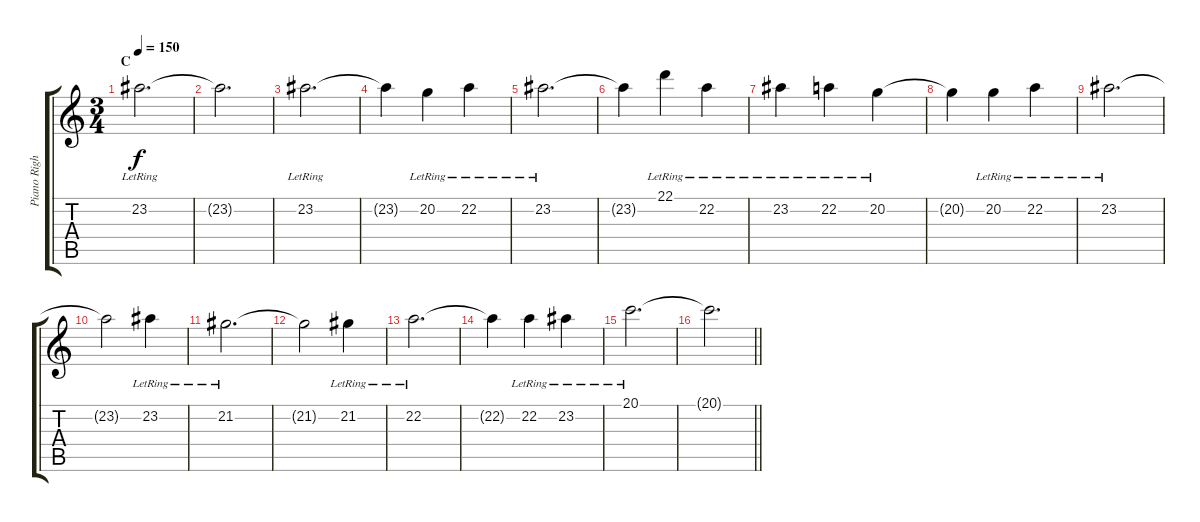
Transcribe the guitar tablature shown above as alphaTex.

\track ("Piano Right Hand" "Piano Righ") {instrument electricgrandpiano}
\staff {score tabs}
\tuning (E4 B3 G3 D3 A2 E2) {hide}
\ts (3 4)
\section ("" "C")
\tempo 150
\clef g2
\ks c
23.2{lr}.2{d dy f} |
23.2{t}.2{d} |
23.2{lr}.2{d} |
23.2{t}.4 20.2{lr}.4 22.2{lr}.4 |
23.2{lr}.2{d} |
23.2{t}.4 22.1{lr}.4 22.2{lr}.4 |
23.2{lr}.4 22.2{lr}.4 20.2{lr}.4 |
20.2{t}.4 20.2{lr}.4 22.2{lr}.4 |
23.2{lr}.2{d} |
23.2{t}.2 23.2{lr}.4 |
21.2{lr}.2{d} |
21.2{t}.2 21.2{lr}.4 |
22.2{lr}.2{d} |
22.2{t}.4 22.2{lr}.4 23.2{lr}.4 |
20.1{lr}.2{d} |
\barLineRight lightlight
20.1{t}.2{d}
